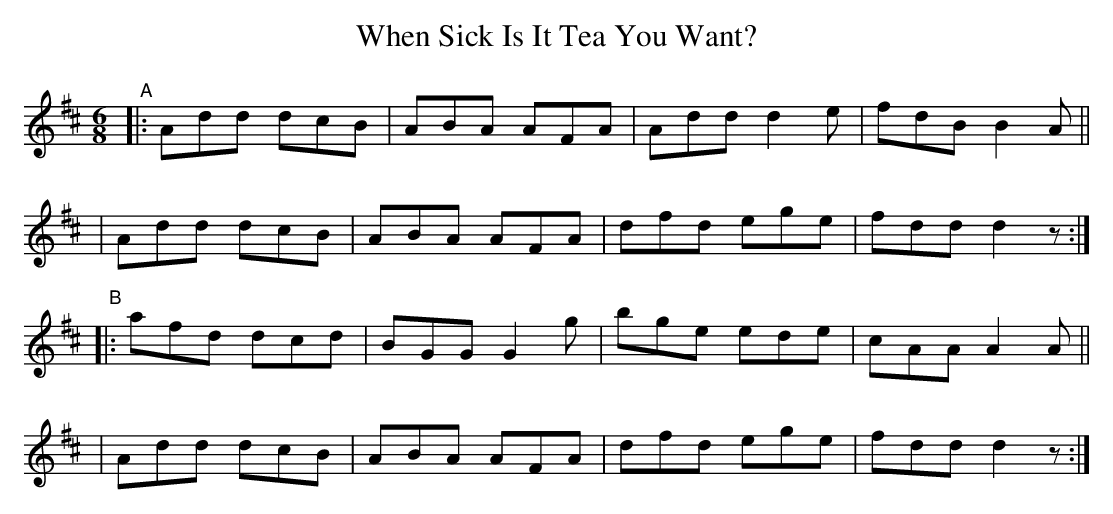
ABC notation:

X:1
T: When Sick Is It Tea You Want?
M: 6/8
L: 1/8
K: D
"^A"\
|: Add dcB | ABA AFA | Add d2e | fdB B2A ||
|  Add dcB | ABA AFA | dfd ege | fdd d2z :|
"^B"\
|: afd dcd | BGG G2g | bge ede | cAA A2A ||
|  Add dcB | ABA AFA | dfd ege | fdd d2z :|
